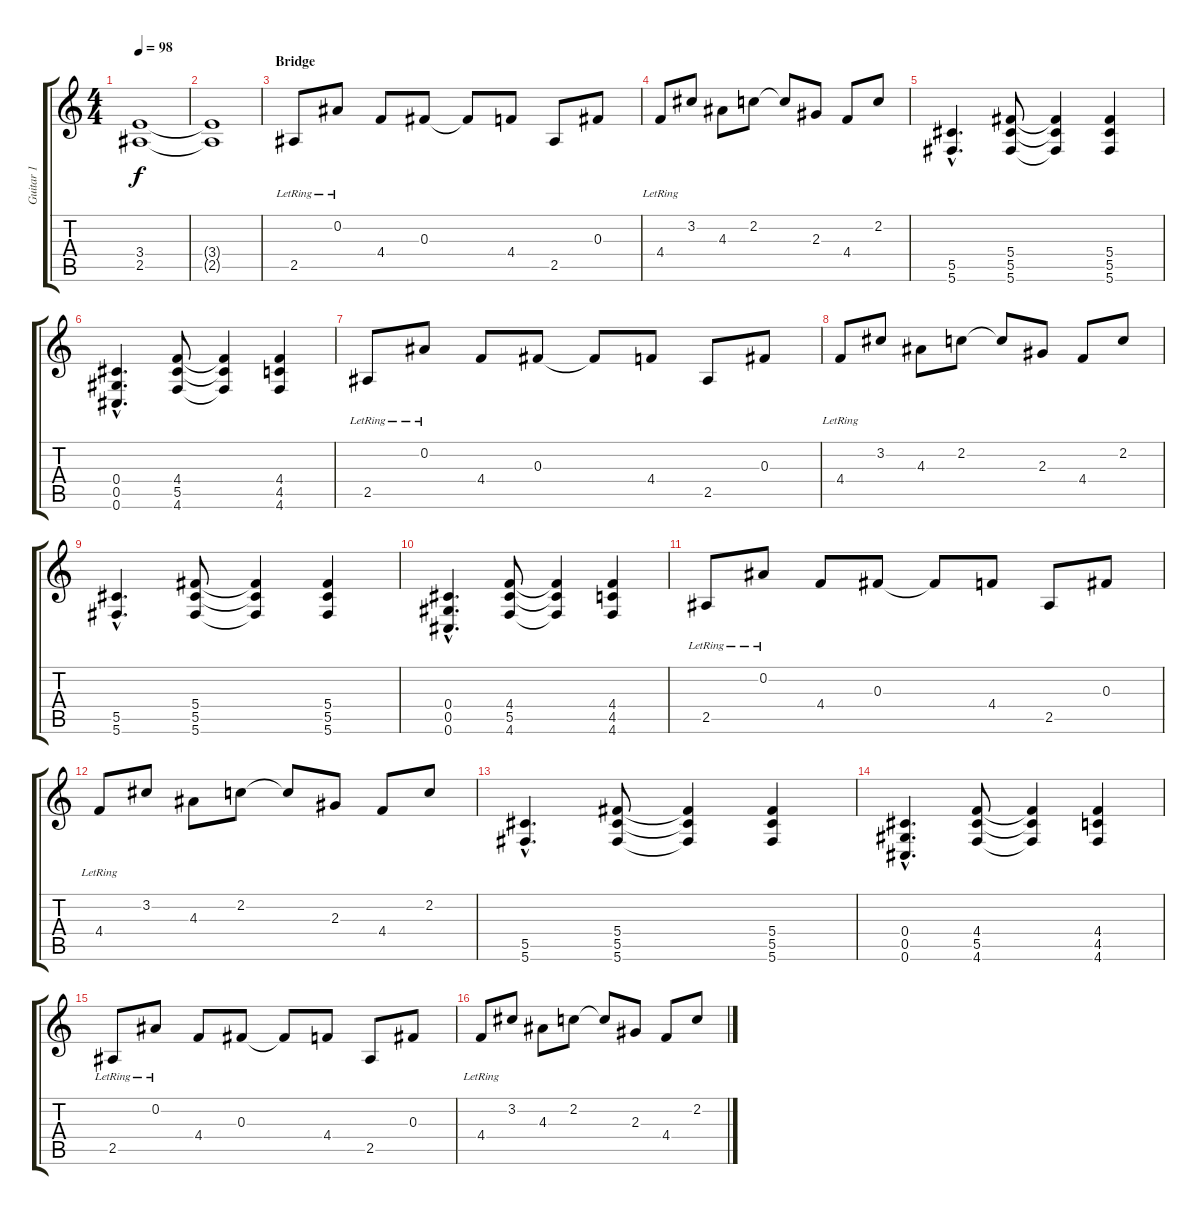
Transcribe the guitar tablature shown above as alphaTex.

\track ("Guitar 1" "Guitar 1") {instrument distortionguitar}
\staff {score tabs}
\tuning (Eb4 Bb3 Gb3 Db3 Ab2 Db2) {hide}
\ts (4 4)
\tempo 98
\clef g2
\ks c
(3.4 2.5).1{dy f volume 8} |
(3.4{t} 2.5{t}).1 |
\section ("" "Bridge")
2.5{lr}.8{volume 13 instrument overdrivenguitar} 0.2{lr}.8 4.4.8 0.3.8 0.3{t}.8 4.4.8 2.5.8 0.3.8 |
4.4{lr}.8 3.2.8 4.3.8 2.2.8 2.2{t}.8 2.3.8 4.4.8 2.2.8 |
(5.5{hac} 5.6{hac}).4{d} (5.4 5.5 5.6).8 (5.4{t} 5.5{t} 5.6{t}).4 (5.4 5.5 5.6).4 |
(0.4{hac} 0.5{hac} 0.6{hac}).4{d} (4.4 5.5 4.6).8 (4.4{t} 5.5{t} 4.6{t}).4 (4.4 4.5 4.6).4 |
2.5{lr}.8 0.2{lr}.8 4.4.8 0.3.8 0.3{t}.8 4.4.8 2.5.8 0.3.8 |
4.4{lr}.8 3.2.8 4.3.8 2.2.8 2.2{t}.8 2.3.8 4.4.8 2.2.8 |
(5.5{hac} 5.6{hac}).4{d} (5.4 5.5 5.6).8 (5.4{t} 5.5{t} 5.6{t}).4 (5.4 5.5 5.6).4 |
(0.4{hac} 0.5{hac} 0.6{hac}).4{d} (4.4 5.5 4.6).8 (4.4{t} 5.5{t} 4.6{t}).4 (4.4 4.5 4.6).4 |
2.5{lr}.8 0.2{lr}.8 4.4.8 0.3.8 0.3{t}.8 4.4.8 2.5.8 0.3.8 |
4.4{lr}.8 3.2.8 4.3.8 2.2.8 2.2{t}.8 2.3.8 4.4.8 2.2.8 |
(5.5{hac} 5.6{hac}).4{d} (5.4 5.5 5.6).8 (5.4{t} 5.5{t} 5.6{t}).4 (5.4 5.5 5.6).4 |
(0.4{hac} 0.5{hac} 0.6{hac}).4{d} (4.4 5.5 4.6).8 (4.4{t} 5.5{t} 4.6{t}).4 (4.4 4.5 4.6).4 |
2.5{lr}.8 0.2{lr}.8 4.4.8 0.3.8 0.3{t}.8 4.4.8 2.5.8 0.3.8 |
4.4{lr}.8 3.2.8 4.3.8 2.2.8 2.2{t}.8 2.3.8 4.4.8 2.2.8
